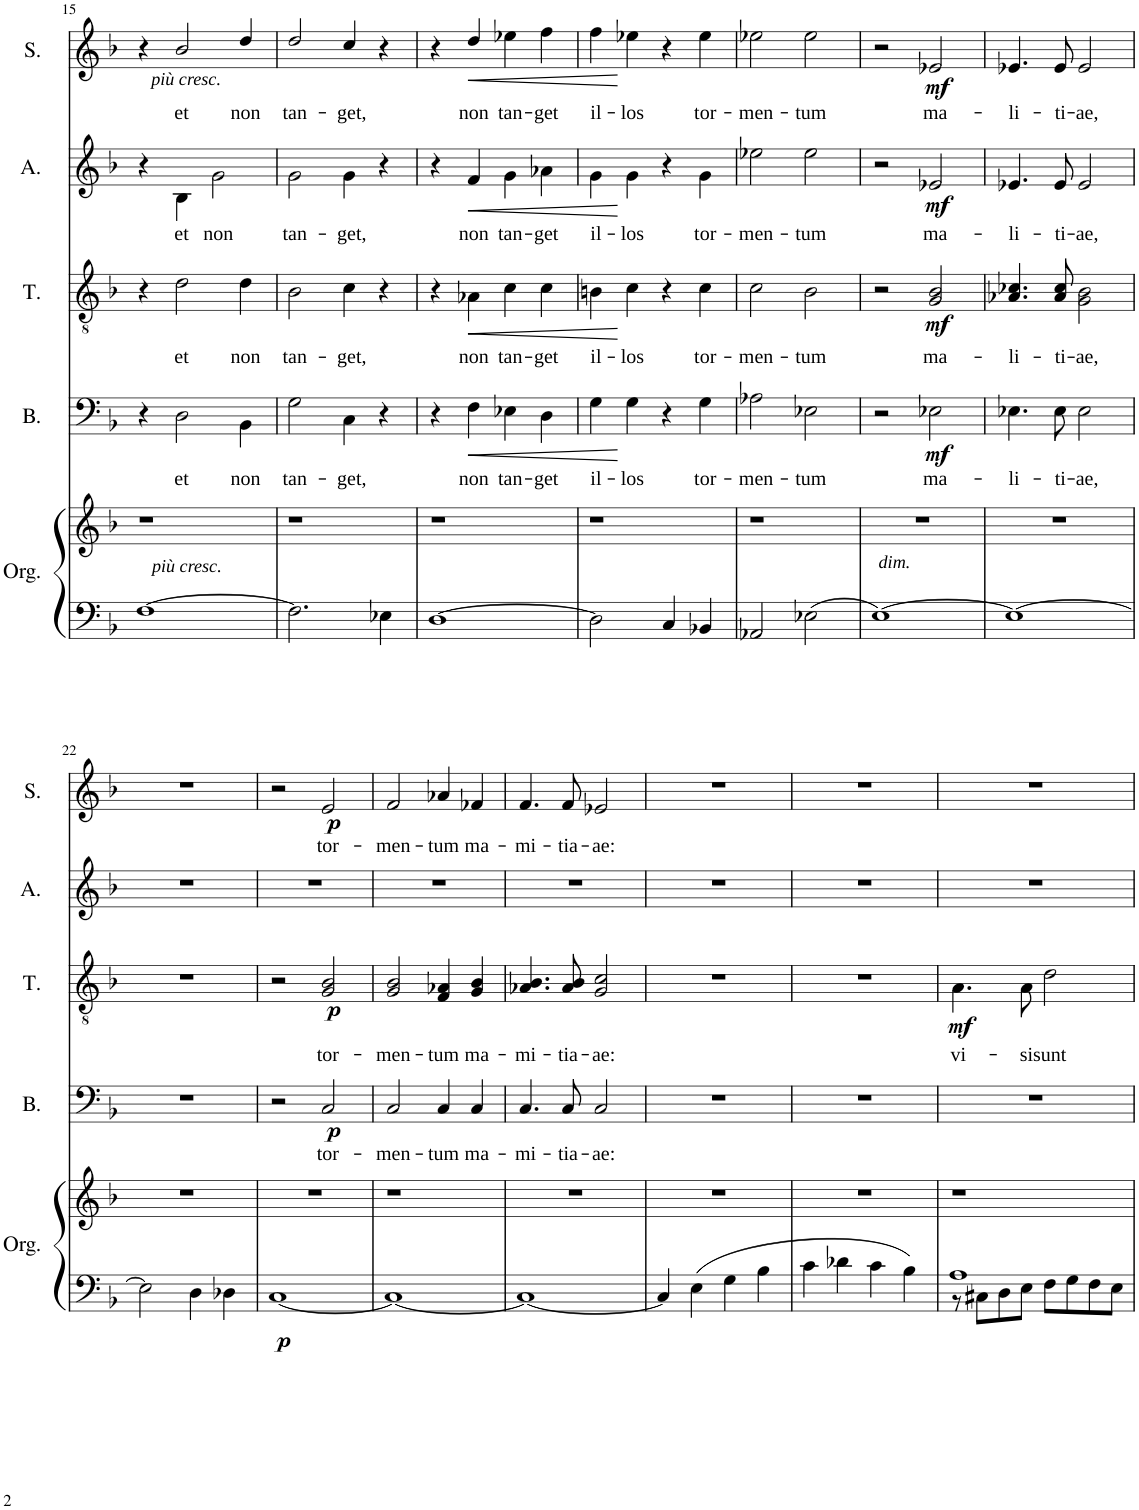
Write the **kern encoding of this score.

**kern	**kern	**dynam	**kern	**text	**dynam	**kern	**text	**dynam	**kern	**text	**dynam	**kern	**text	**dynam
*part5	*part5	*part5	*part4	*part4	*part4	*part3	*part3	*part3	*part2	*part2	*part2	*part1	*part1	*part1
*staff6	*staff5	*staff5/6	*staff4	*staff4	*staff4	*staff3	*staff3	*staff3	*staff2	*staff2	*staff2	*staff1	*staff1	*staff1
*I"Orgue	*	*	*I"Basse	*	*	*I"Ténor	*	*	*I"Alto	*	*	*I"Soprano	*	*
*I'Org.	*	*	*I'B.	*	*	*I'T.	*	*	*I'A.	*	*	*I'S.	*	*
!!LO:PB:g=z
*clefF4	*clefG2	*	*clefF4	*	*	*clefGv2	*	*	*clefG2	*	*	*clefG2	*	*
*k[b-]	*k[b-]	*	*k[b-]	*	*	*k[b-]	*	*	*k[b-]	*	*	*k[b-]	*	*
=15	=15	=15	=15	=15	=15	=15	=15	=15	=15	=15	=15	=15	=15	=15
!	!	!LO:DY:b	!	!	!	!	!	!	!	!	!	!	!	!
[1F	1r	other-dynamics	4r	.	.	4r	.	.	4r	.	.	4r	.	.
!	!	!	!	!LO:LY:b	!	!	!LO:LY:b	!	!	!LO:LY:b	!	!	!LO:LY:b	!LO:DY:b
.	.	.	2D\	et	.	2d\	et	.	4B-\	et	.	2b-/	et	other-dynamics
!	!	!	!	!	!	!	!	!	!	!LO:LY:b	!	!	!	!
.	.	.	.	.	.	.	.	.	2g\	non	.	.	.	.
!	!	!	!	!LO:LY:b	!	!	!LO:LY:b	!	!	!	!	!	!LO:LY:b	!
.	.	.	4BB-\	non	.	4d\	non	.	.	.	.	4dd/	non	.
=16	=16	=16	=16	=16	=16	=16	=16	=16	=16	=16	=16	=16	=16	=16
!	!	!	!	!LO:LY:b	!	!	!LO:LY:b	!	!	!LO:LY:b	!	!	!LO:LY:b	!
2.F\]	1r	.	2G\	tan-	.	2B-\	tan-	.	2g\	tan-	.	2dd/	tan-	.
!	!	!	!	!LO:LY:b	!	!	!LO:LY:b	!	!	!LO:LY:b	!	!	!LO:LY:b	!
.	.	.	4C\	-get,	.	4c\	-get,	.	4g\	-get,	.	4cc/	-get,	.
4E-X\	.	.	4r	.	.	4r	.	.	4r	.	.	4r	.	.
=17	=17	=17	=17	=17	=17	=17	=17	=17	=17	=17	=17	=17	=17	=17
[1D	1r	.	4r	.	.	4r	.	.	4r	.	.	4r	.	.
!	!	!	!	!LO:LY:b	!LO:HP:b	!	!LO:LY:b	!LO:HP:b	!	!LO:LY:b	!LO:HP:b	!	!LO:LY:b	!LO:HP:b
.	.	.	4F\	non	<	4A-X\	non	<	4f/	non	<	4dd/	non	<
!	!	!	!	!LO:LY:b	!	!	!LO:LY:b	!	!	!LO:LY:b	!	!	!LO:LY:b	!
.	.	.	4E-X\	tan-	.	4c\	tan-	.	4g\	tan-	.	4ee-X\	tan-	.
!	!	!	!	!LO:LY:b	!	!	!LO:LY:b	!	!	!LO:LY:b	!	!	!LO:LY:b	!
.	.	.	4D\	-get	.	4c\	-get	.	4a-X\	-get	.	4ff\	-get	.
=18	=18	=18	=18	=18	=18	=18	=18	=18	=18	=18	=18	=18	=18	=18
!	!	!	!	!LO:LY:b	!	!	!LO:LY:b	!	!	!LO:LY:b	!	!	!LO:LY:b	!
2D\]	1r	.	4G\	il-	.	4Bn\	il-	.	4g\	il-	.	4ff\	il-	.
!	!	!	!	!LO:LY:b	!	!	!LO:LY:b	!	!	!LO:LY:b	!	!	!LO:LY:b	!
.	.	.	4G\	-los	[	4c\	-los	[	4g\	-los	[	4ee-X\	-los	[
4C/	.	.	4r	.	.	4r	.	.	4r	.	.	4r	.	.
!	!	!	!	!LO:LY:b	!	!	!LO:LY:b	!	!	!LO:LY:b	!	!	!LO:LY:b	!
4BB-X/	.	.	4G\	tor-	.	4c\	tor-	.	4g\	tor-	.	4ee-\	tor-	.
=19	=19	=19	=19	=19	=19	=19	=19	=19	=19	=19	=19	=19	=19	=19
!	!	!	!	!LO:LY:b	!	!	!LO:LY:b	!	!	!LO:LY:b	!	!	!LO:LY:b	!
2AA-X/	1r	.	2A-X\	-men-	.	2c\	-men-	.	2ee-X\	-men-	.	2ee-X\	-men-	.
!	!	!	!	!LO:LY:b	!	!	!LO:LY:b	!	!	!LO:LY:b	!	!	!LO:LY:b	!
2E-X\	.	.	2E-X\	-tum	.	2B-\	-tum	.	2ee-\	-tum	.	2ee-\	-tum	.
=20	=20	=20	=20	=20	=20	=20	=20	=20	=20	=20	=20	=20	=20	=20
!	!	!LO:DY:b	!	!	!	!	!	!	!	!	!	!	!	!
[1E	1r	other-dynamics	2r	.	.	2r	.	.	2r	.	.	2r	.	.
!	!	!	!	!LO:LY:b	!LO:DY:b	!	!LO:LY:b	!LO:DY:b	!	!LO:LY:b	!LO:DY:b	!	!LO:LY:b	!LO:DY:b
.	.	.	2E-X\	ma-	mf	2G/ 2B-/	ma-	mf	2e-X/	ma-	mf	2e-X/	ma-	mf
=21	=21	=21	=21	=21	=21	=21	=21	=21	=21	=21	=21	=21	=21	=21
!	!	!	!	!LO:LY:b	!	!	!LO:LY:b	!	!	!LO:LY:b	!	!	!LO:LY:b	!
1E_	1r	.	4.E-X\	-li-	.	4.A-X/ 4.c-X/	-li-	.	4.e-X/	-li-	.	4.e-X/	-li-	.
!	!	!	!	!LO:LY:b	!	!	!LO:LY:b	!	!	!LO:LY:b	!	!	!LO:LY:b	!
.	.	.	8E-\	-ti-	.	8A-/ 8c-/	-ti-	.	8e-/	-ti-	.	8e-/	-ti-	.
!	!	!	!	!LO:LY:b	!	!	!LO:LY:b	!	!	!LO:LY:b	!	!	!LO:LY:b	!
.	.	.	2E-\	-ae,	.	2G\ 2B-\	-ae,	.	2e-/	-ae,	.	2e-/	-ae,	.
!!LO:LB:g=z
=22	=22	=22	=22	=22	=22	=22	=22	=22	=22	=22	=22	=22	=22	=22
2E\]	1r	.	1r	.	.	1r	.	.	1r	.	.	1r	.	.
4D\	.	.	.	.	.	.	.	.	.	.	.	.	.	.
4D-X\	.	.	.	.	.	.	.	.	.	.	.	.	.	.
=23	=23	=23	=23	=23	=23	=23	=23	=23	=23	=23	=23	=23	=23	=23
!	!	!LO:DY:b=2	!	!	!	!	!	!	!	!	!	!	!	!
[1C	1r	p	2r	.	.	2r	.	.	1r	.	.	2r	.	.
!	!	!	!	!LO:LY:b	!LO:DY:b	!	!LO:LY:b	!LO:DY:b	!	!	!	!	!LO:LY:b	!LO:DY:b
.	.	.	2C/	tor-	p	2G/ 2B-/	tor-	p	.	.	.	2e/	tor-	p
=24	=24	=24	=24	=24	=24	=24	=24	=24	=24	=24	=24	=24	=24	=24
!	!	!	!	!LO:LY:b	!	!	!LO:LY:b	!	!	!	!	!	!LO:LY:b	!
1C_	1r	.	2C/	-men-	.	2G/ 2B-/	-men-	.	1r	.	.	2f/	-men-	.
!	!	!	!	!LO:LY:b	!	!	!LO:LY:b	!	!	!	!	!	!LO:LY:b	!
.	.	.	4C/	-tum	.	4F/ 4A-X/	-tum	.	.	.	.	4a-X/	-tum	.
!	!	!	!	!LO:LY:b	!	!	!LO:LY:b	!	!	!	!	!	!LO:LY:b	!
.	.	.	4C/	ma-	.	4G/ 4B-/	ma-	.	.	.	.	4f-X/	ma-	.
=25	=25	=25	=25	=25	=25	=25	=25	=25	=25	=25	=25	=25	=25	=25
!	!	!	!	!LO:LY:b	!	!	!LO:LY:b	!	!	!	!	!	!LO:LY:b	!
1C_	1r	.	4.C/	-mi-	.	4.A-X/ 4.B-/	-mi-	.	1r	.	.	4.f/	-mi-	.
!	!	!	!	!LO:LY:b	!	!	!LO:LY:b	!	!	!	!	!	!LO:LY:b	!
.	.	.	8C/	-tia-	.	8A-/ 8B-/	-tia-	.	.	.	.	8f/	-tia-	.
!	!	!	!	!LO:LY:b	!	!	!LO:LY:b	!	!	!	!	!	!LO:LY:b	!
.	.	.	2C/	-ae:	.	2G/ 2c/	-ae:	.	.	.	.	2e-X/	-ae:	.
=26	=26	=26	=26	=26	=26	=26	=26	=26	=26	=26	=26	=26	=26	=26
4C/]	1r	.	1r	.	.	1r	.	.	1r	.	.	1r	.	.
4E\	.	.	.	.	.	.	.	.	.	.	.	.	.	.
4G\	.	.	.	.	.	.	.	.	.	.	.	.	.	.
4B-\	.	.	.	.	.	.	.	.	.	.	.	.	.	.
=27	=27	=27	=27	=27	=27	=27	=27	=27	=27	=27	=27	=27	=27	=27
4c\	1r	.	1r	.	.	1r	.	.	1r	.	.	1r	.	.
4d-X\	.	.	.	.	.	.	.	.	.	.	.	.	.	.
4c\	.	.	.	.	.	.	.	.	.	.	.	.	.	.
4B-\	.	.	.	.	.	.	.	.	.	.	.	.	.	.
=28	=28	=28	=28	=28	=28	=28	=28	=28	=28	=28	=28	=28	=28	=28
*^	*	*	*	*	*	*	*	*	*	*	*	*	*	*
!	!	!	!	!	!	!	!	!LO:LY:b	!LO:DY:b	!	!	!	!	!	!
1A	8r	1r	.	1r	.	.	4.A\	vi-	mf	1r	.	.	1r	.	.
.	8C#X\L	.	.	.	.	.	.	.	.	.	.	.	.	.	.
.	8D\	.	.	.	.	.	.	.	.	.	.	.	.	.	.
!	!	!	!	!	!	!	!	!LO:LY:b	!	!	!	!	!	!	!
.	8E\J	.	.	.	.	.	8A\	-si	.	.	.	.	.	.	.
!	!	!	!	!	!	!	!	!LO:LY:b	!	!	!	!	!	!	!
.	8F\L	.	.	.	.	.	2d\	sunt	.	.	.	.	.	.	.
.	8G\	.	.	.	.	.	.	.	.	.	.	.	.	.	.
.	8F\	.	.	.	.	.	.	.	.	.	.	.	.	.	.
.	8E\J	.	.	.	.	.	.	.	.	.	.	.	.	.	.
*v	*v	*	*	*	*	*	*	*	*	*	*	*	*	*	*
=	=	=	=	=	=	=	=	=	=	=	=	=	=	=
*-	*-	*-	*-	*-	*-	*-	*-	*-	*-	*-	*-	*-	*-	*-
